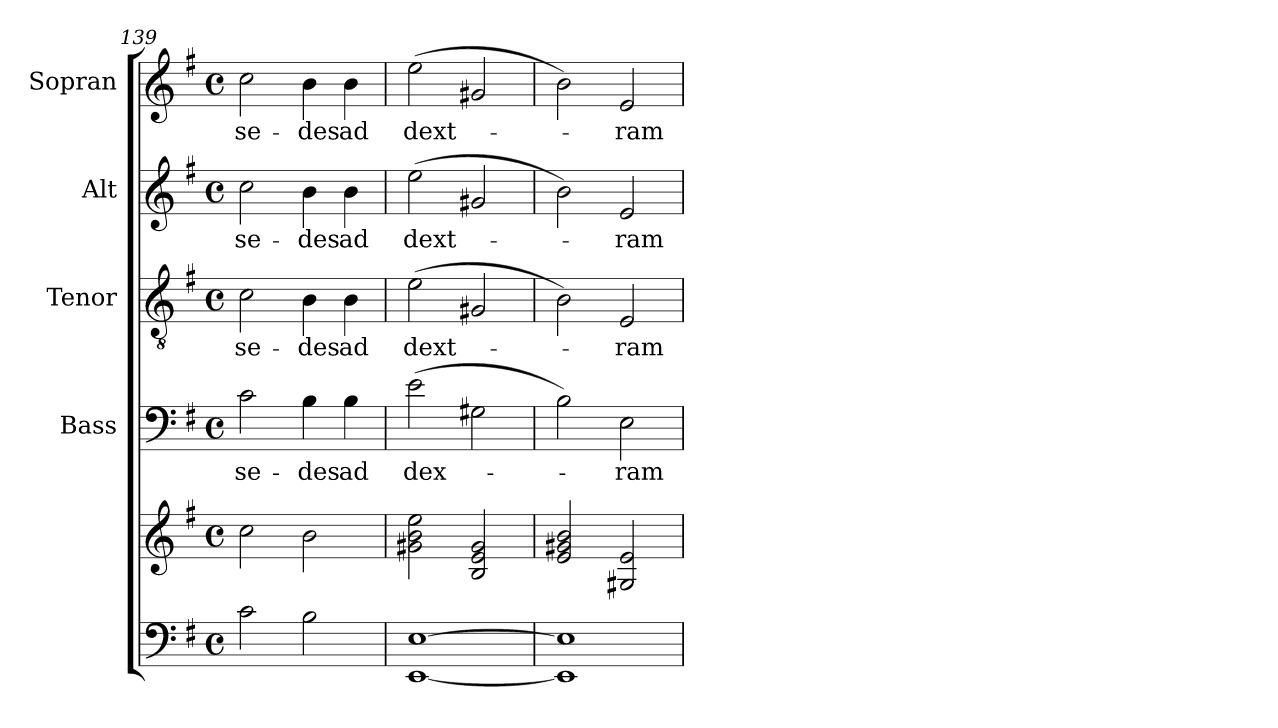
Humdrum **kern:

**kern	**kern	**kern	**text	**kern	**text	**kern	**text	**kern	**text
*part5	*part5	*part4	*part4	*part3	*part3	*part2	*part2	*part1	*part1
*staff6	*staff5	*staff4	*staff4	*staff3	*staff3	*staff2	*staff2	*staff1	*staff1
*	*	*I"Bass	*	*I"Tenor	*	*I"Alt	*	*I"Sopran	*
*	*	*I'B.	*	*I'T.	*	*I'A.	*	*I'S.	*
*clefF4	*clefG2	*clefF4	*	*clefGv2	*	*clefG2	*	*clefG2	*
*k[f#]	*k[f#]	*k[f#]	*	*k[f#]	*	*k[f#]	*	*k[f#]	*
*G:	*G:	*G:	*	*G:	*	*G:	*	*G:	*
*M4/4	*M4/4	*M4/4	*	*M4/4	*	*M4/4	*	*M4/4	*
*met(c)	*met(c)	*met(c)	*	*met(c)	*	*met(c)	*	*met(c)	*
=139	=139	=139	=139	=139	=139	=139	=139	=139	=139
!	!	!	!LO:LY:b	!	!LO:LY:b	!	!LO:LY:b	!	!LO:LY:b
2c\	2cc\	2c\	se-	2c\	se-	2cc\	se-	2cc\	se-
!	!	!	!LO:LY:b	!	!LO:LY:b	!	!LO:LY:b	!	!LO:LY:b
2B\	2b\	4B\	-des	4B\	-des	4b\	-des	4b\	-des
!	!	!	!LO:LY:b	!	!LO:LY:b	!	!LO:LY:b	!	!LO:LY:b
.	.	4B\	ad	4B\	ad	4b\	ad	4b\	ad
!!LO:PB:g=z
=140	=140	=140	=140	=140	=140	=140	=140	=140	=140
!	!	!	!LO:LY:b	!	!LO:LY:b	!	!LO:LY:b	!	!LO:LY:b
[1EE [1E	2g#X\ 2b\ 2ee\	(>2e\	dex-	(>2e\	dext-	(>2ee\	dext-	(>2ee\	dext-
.	2B/ 2e/ 2g#/	2G#X\	.	2G#X/	.	2g#X/	.	2g#X/	.
=141	=141	=141	=141	=141	=141	=141	=141	=141	=141
1EE] 1E]	2e/ 2g#X/ 2b/	2B\)	.	2B\)	.	2b\)	.	2b\)	.
!	!	!	!LO:LY:b	!	!LO:LY:b	!	!LO:LY:b	!	!LO:LY:b
.	2G#X/ 2e/	2E\	-ram	2E/	-ram	2e/	-ram	2e/	-ram
=	=	=	=	=	=	=	=	=	=
*-	*-	*-	*-	*-	*-	*-	*-	*-	*-
